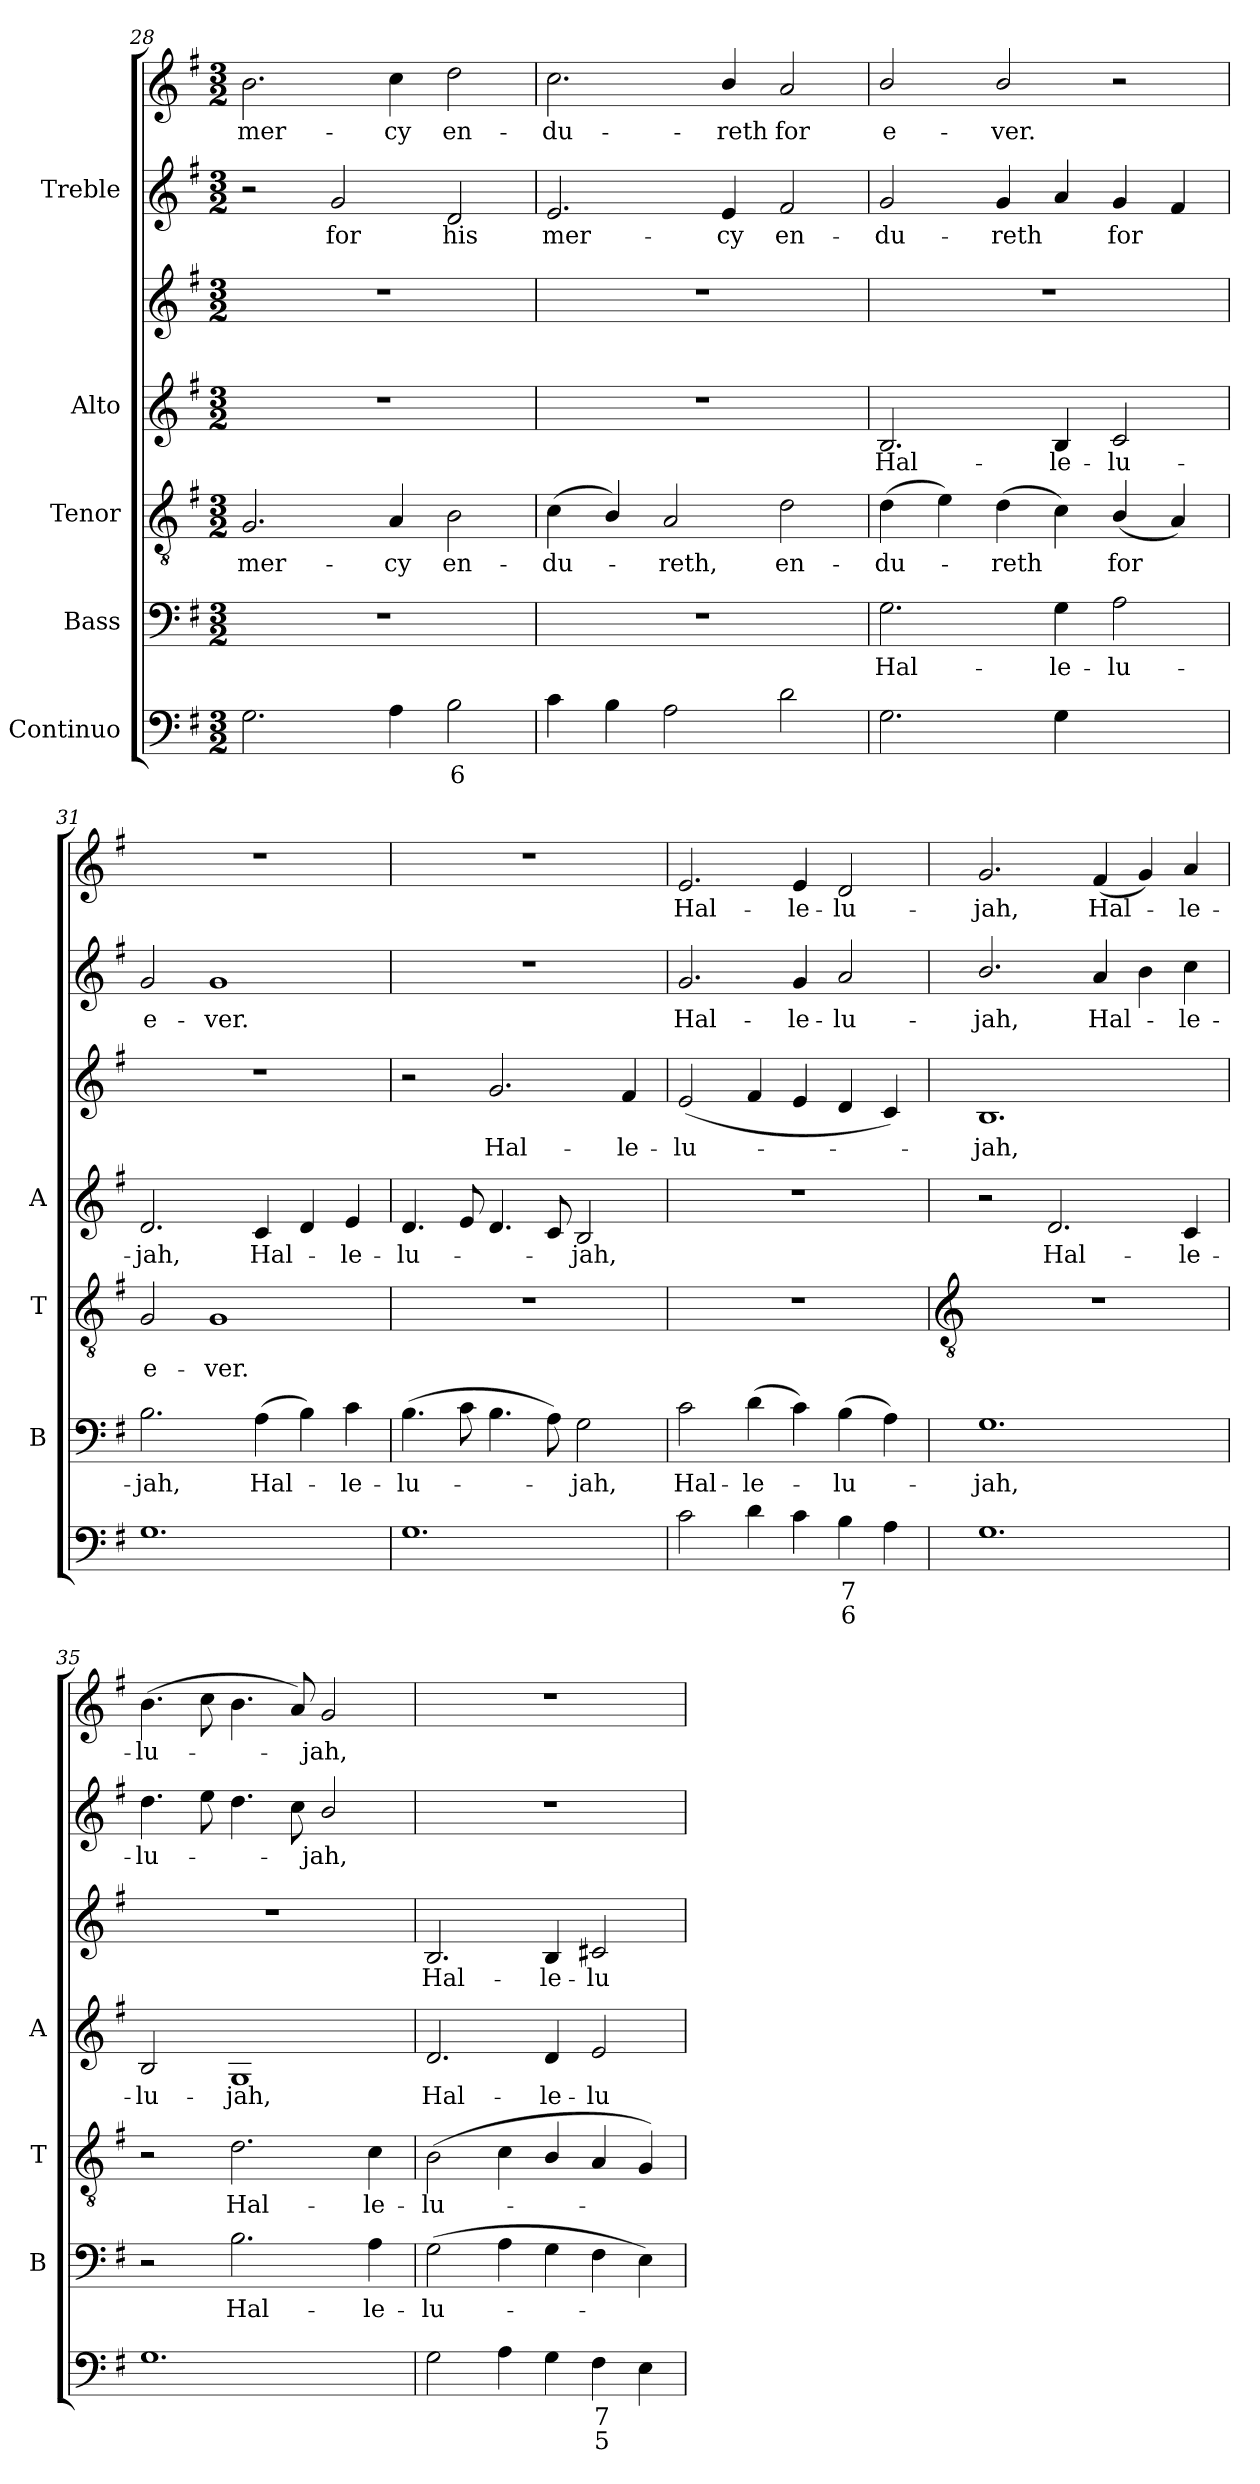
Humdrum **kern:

**kern	**text	**text	**kern	**text	**kern	**text	**kern	**text	**kern	**text	**kern	**text	**kern	**text
*part5	*part5	*part5	*part4	*part4	*part3	*part3	*part2	*part2	*part2	*part2	*part1	*part1	*part1	*part1
*staff7	*staff7	*staff7	*staff6	*staff6	*staff5	*staff5	*staff4	*staff4	*staff3	*staff3	*staff2	*staff2	*staff1	*staff1
*I"Continuo	*	*	*I"Bass	*	*I"Tenor	*	*I"Alto	*	*	*	*I"Treble	*	*	*
*	*	*	*I'B	*	*I'T	*	*I'A	*	*	*	*	*	*	*
*clefF4	*	*	*clefF4	*	*clefGv2	*	*clefG2	*	*clefG2	*	*clefG2	*	*clefG2	*
*k[f#]	*	*	*k[f#]	*	*k[f#]	*	*k[f#]	*	*k[f#]	*	*k[f#]	*	*k[f#]	*
*G:	*	*	*G:	*	*G:	*	*G:	*	*G:	*	*G:	*	*G:	*
*M3/2	*	*	*M3/2	*	*M3/2	*	*M3/2	*	*M3/2	*	*M3/2	*	*M3/2	*
=28	=28	=28	=28	=28	=28	=28	=28	=28	=28	=28	=28	=28	=28	=28
!	!	!	!LO:N:vis=1	!	!	!LO:LY:b	!LO:N:vis=1	!	!LO:N:vis=1	!	!	!	!	!LO:LY:b
2.G	.	.	1.r	.	2.G	mer-	1.r	.	1.r	.	2r	.	2.b	mer-
!	!	!	!	!	!	!	!	!	!	!	!	!LO:LY:b	!	!
.	.	.	.	.	.	.	.	.	.	.	2g	-for	.	.
!	!	!	!	!	!	!LO:LY:b	!	!	!	!	!	!	!	!LO:LY:b
4A	.	.	.	.	4A	-cy	.	.	.	.	.	.	4cc	-cy
!	!LO:LY:b	!	!	!	!	!LO:LY:b	!	!	!	!	!	!LO:LY:b	!	!LO:LY:b
2B	6	.	.	.	2B	en-	.	.	.	.	2d	his	2dd	en-
=29	=29	=29	=29	=29	=29	=29	=29	=29	=29	=29	=29	=29	=29	=29
!	!	!	!LO:N:vis=1	!	!	!LO:LY:b	!LO:N:vis=1	!	!LO:N:vis=1	!	!	!LO:LY:b	!	!LO:LY:b
4c	.	.	1.r	.	(<4c	-du-	1.r	.	1.r	.	2.e	mer-	2.cc	du-
4B	.	.	.	.	4B/)	.	.	.	.	.	.	.	.	.
!	!	!	!	!	!	!LO:LY:b	!	!	!	!	!	!	!	!
2A	.	.	.	.	2A	reth,	.	.	.	.	.	.	.	.
!	!	!	!	!	!	!	!	!	!	!	!	!LO:LY:b	!	!LO:LY:b
.	.	.	.	.	.	.	.	.	.	.	4e	-cy	4b/	-reth
!	!	!	!	!	!	!LO:LY:b	!	!	!	!	!	!LO:LY:b	!	!LO:LY:b
2d	.	.	.	.	2d	en-	.	.	.	.	2f#	en-	2a	for
=30	=30	=30	=30	=30	=30	=30	=30	=30	=30	=30	=30	=30	=30	=30
!	!	!	!	!LO:LY:b	!	!LO:LY:b	!	!LO:LY:b	!LO:N:vis=1	!	!	!LO:LY:b	!	!LO:LY:b
2.G	.	.	2.G	Hal-	(>4d	-du-	2.B	Hal-	1.r	.	2g	du-	2b/	-e-
.	.	.	.	.	4e)	.	.	.	.	.	.	.	.	.
!	!	!	!	!	!	!LO:LY:b	!	!	!	!	!	!LO:LY:b	!	!LO:LY:b
.	.	.	.	.	(>4d	reth	.	.	.	.	4g	-reth	2b/	-ver.
!	!	!	!	!LO:LY:b	!	!	!	!LO:LY:b	!	!	!	!	!	!
4G	.	.	4G	-le-	4c)	.	4B	-le-	.	.	4a	.	.	.
!	!LO:LY:b	!	!	!LO:LY:b	!	!LO:LY:b	!	!LO:LY:b	!	!	!	!LO:LY:b	!	!
[4Ayy	7	.	2A	-lu-	(<4B/	for	2c	-lu-	.	.	4g	for	2r	.
!	!LO:LY:b	!	!	!	!	!	!	!	!	!	!	!	!	!
4Ayy]	6	.	.	.	4A)	.	.	.	.	.	4f#	.	.	.
=31	=31	=31	=31	=31	=31	=31	=31	=31	=31	=31	=31	=31	=31	=31
!	!	!	!	!LO:LY:b	!	!LO:LY:b	!	!LO:LY:b	!LO:N:vis=1	!	!	!LO:LY:b	!LO:N:vis=1	!
1.G	.	.	2.B	-jah,	2G	e-	2.d	-jah,	1.r	.	2g	e-	1.r	.
!	!	!	!	!	!	!LO:LY:b	!	!	!	!	!	!LO:LY:b	!	!
.	.	.	.	.	1G	-ver.	.	.	.	.	1g	-ver.	.	.
!	!	!	!	!LO:LY:b	!	!	!	!LO:LY:b	!	!	!	!	!	!
.	.	.	(>4A	Hal-	.	.	4c	Hal-	.	.	.	.	.	.
.	.	.	4B)	.	.	.	4d	.	.	.	.	.	.	.
!	!	!	!	!LO:LY:b	!	!	!	!LO:LY:b	!	!	!	!	!	!
.	.	.	4c	le-	.	.	4e	-le-	.	.	.	.	.	.
=32	=32	=32	=32	=32	=32	=32	=32	=32	=32	=32	=32	=32	=32	=32
!	!	!	!	!LO:LY:b	!LO:N:vis=1	!	!	!LO:LY:b	!	!	!LO:N:vis=1	!	!LO:N:vis=1	!
1.G	.	.	(>4.B	-lu-	1.r	.	4.d	-lu-	2r	.	1.r	.	1.r	.
.	.	.	8c	.	.	.	8e	.	.	.	.	.	.	.
!	!	!	!	!	!	!	!	!	!	!LO:LY:b	!	!	!	!
.	.	.	4.B	.	.	.	4.d	.	2.g	-Hal-	.	.	.	.
.	.	.	8A)	.	.	.	8c	.	.	.	.	.	.	.
!	!	!	!	!LO:LY:b	!	!	!	!LO:LY:b	!	!	!	!	!	!
.	.	.	2G	jah,	.	.	2B	jah,	.	.	.	.	.	.
!	!	!	!	!	!	!	!	!	!	!LO:LY:b	!	!	!	!
.	.	.	.	.	.	.	.	.	4f#	-le-	.	.	.	.
=33	=33	=33	=33	=33	=33	=33	=33	=33	=33	=33	=33	=33	=33	=33
!	!	!	!	!LO:LY:b	!LO:N:vis=1	!	!LO:N:vis=1	!	!	!LO:LY:b	!	!LO:LY:b	!	!LO:LY:b
2c	.	.	2c	Hal-	1.r	.	1.r	.	(<2e	lu-	2.g	-Hal-	2.e	Hal-
!	!	!	!	!LO:LY:b	!	!	!	!	!	!	!	!	!	!
4d	.	.	(>4d	-le-	.	.	.	.	4f#	.	.	.	.	.
!	!	!	!	!	!	!	!	!	!	!	!	!LO:LY:b	!	!LO:LY:b
4c	.	.	4c)	.	.	.	.	.	4e	.	4g	-le-	4e	-le-
!	!LO:LY:b	!LO:LY:b	!	!LO:LY:b	!	!	!	!	!	!	!	!LO:LY:b	!	!LO:LY:b
4B	7	6	(>4B	lu-	.	.	.	.	4d	.	2a	-lu-	2d	-lu-
4A	.	.	4A)	.	.	.	.	.	4c)	.	.	.	.	.
!!LO:LB:g=z
=34	=34	=34	=34	=34	=34	=34	=34	=34	=34	=34	=34	=34	=34	=34
*	*	*	*	*	*clefGv2	*	*	*	*	*	*	*	*	*
!	!	!	!	!LO:LY:b	!LO:N:vis=1	!	!	!	!	!LO:LY:b	!	!LO:LY:b	!	!LO:LY:b
1.G	.	.	1.G	jah,	1.r	.	2r	.	1.B	jah,	2.b/	-jah,	2.g	-jah,
!	!	!	!	!	!	!	!	!LO:LY:b	!	!	!	!	!	!
.	.	.	.	.	.	.	2.d	Hal-	.	.	.	.	.	.
!	!	!	!	!	!	!	!	!	!	!	!	!LO:LY:b	!	!LO:LY:b
.	.	.	.	.	.	.	.	.	.	.	4a	Hal-	(<4f#	Hal-
.	.	.	.	.	.	.	.	.	.	.	4b	.	4g)	.
!	!	!	!	!	!	!	!	!LO:LY:b	!	!	!	!LO:LY:b	!	!LO:LY:b
.	.	.	.	.	.	.	4c	-le-	.	.	4cc	le-	4a	le-
=35	=35	=35	=35	=35	=35	=35	=35	=35	=35	=35	=35	=35	=35	=35
!	!	!	!	!	!	!	!	!LO:LY:b	!LO:N:vis=1	!	!	!LO:LY:b	!	!LO:LY:b
1.G	.	.	2r	.	2r	.	2B	-lu-	1.r	.	4.dd	lu-	(>4.b	-lu-
.	.	.	.	.	.	.	.	.	.	.	8ee	.	8cc	.
!	!	!	!	!LO:LY:b	!	!LO:LY:b	!	!LO:LY:b	!	!	!	!	!	!
.	.	.	2.B	Hal-	2.d	Hal-	1G	-jah,	.	.	4.dd	.	4.b	.
.	.	.	.	.	.	.	.	.	.	.	8cc	.	8a)	.
!	!	!	!	!	!	!	!	!	!	!	!	!LO:LY:b	!	!LO:LY:b
.	.	.	.	.	.	.	.	.	.	.	2b/	jah,	2g	jah,
!	!	!	!	!LO:LY:b	!	!LO:LY:b	!	!	!	!	!	!	!	!
.	.	.	4A	-le-	4c	-le-	.	.	.	.	.	.	.	.
=36	=36	=36	=36	=36	=36	=36	=36	=36	=36	=36	=36	=36	=36	=36
!	!	!	!	!LO:LY:b	!	!LO:LY:b	!	!LO:LY:b	!	!LO:LY:b	!LO:N:vis=1	!	!LO:N:vis=1	!
2G	.	.	(>2G	-lu-	(<2B	-lu-	2.d	-Hal-	2.B	Hal-	1.r	.	1.r	.
4A	.	.	4A	.	4c	.	.	.	.	.	.	.	.	.
!	!	!	!	!	!	!	!	!LO:LY:b	!	!LO:LY:b	!	!	!	!
4G	.	.	4G	.	4B/	.	4d	-le-	4B	-le-	.	.	.	.
!	!LO:LY:b	!LO:LY:b	!	!	!	!	!	!LO:LY:b	!	!LO:LY:b	!	!	!	!
4F#	7	5	4F#	.	4A	.	2e	-lu-	2c#X	-lu-	.	.	.	.
4E	.	.	4E)	.	4G)	.	.	.	.	.	.	.	.	.
=	=	=	=	=	=	=	=	=	=	=	=	=	=	=
*-	*-	*-	*-	*-	*-	*-	*-	*-	*-	*-	*-	*-	*-	*-
